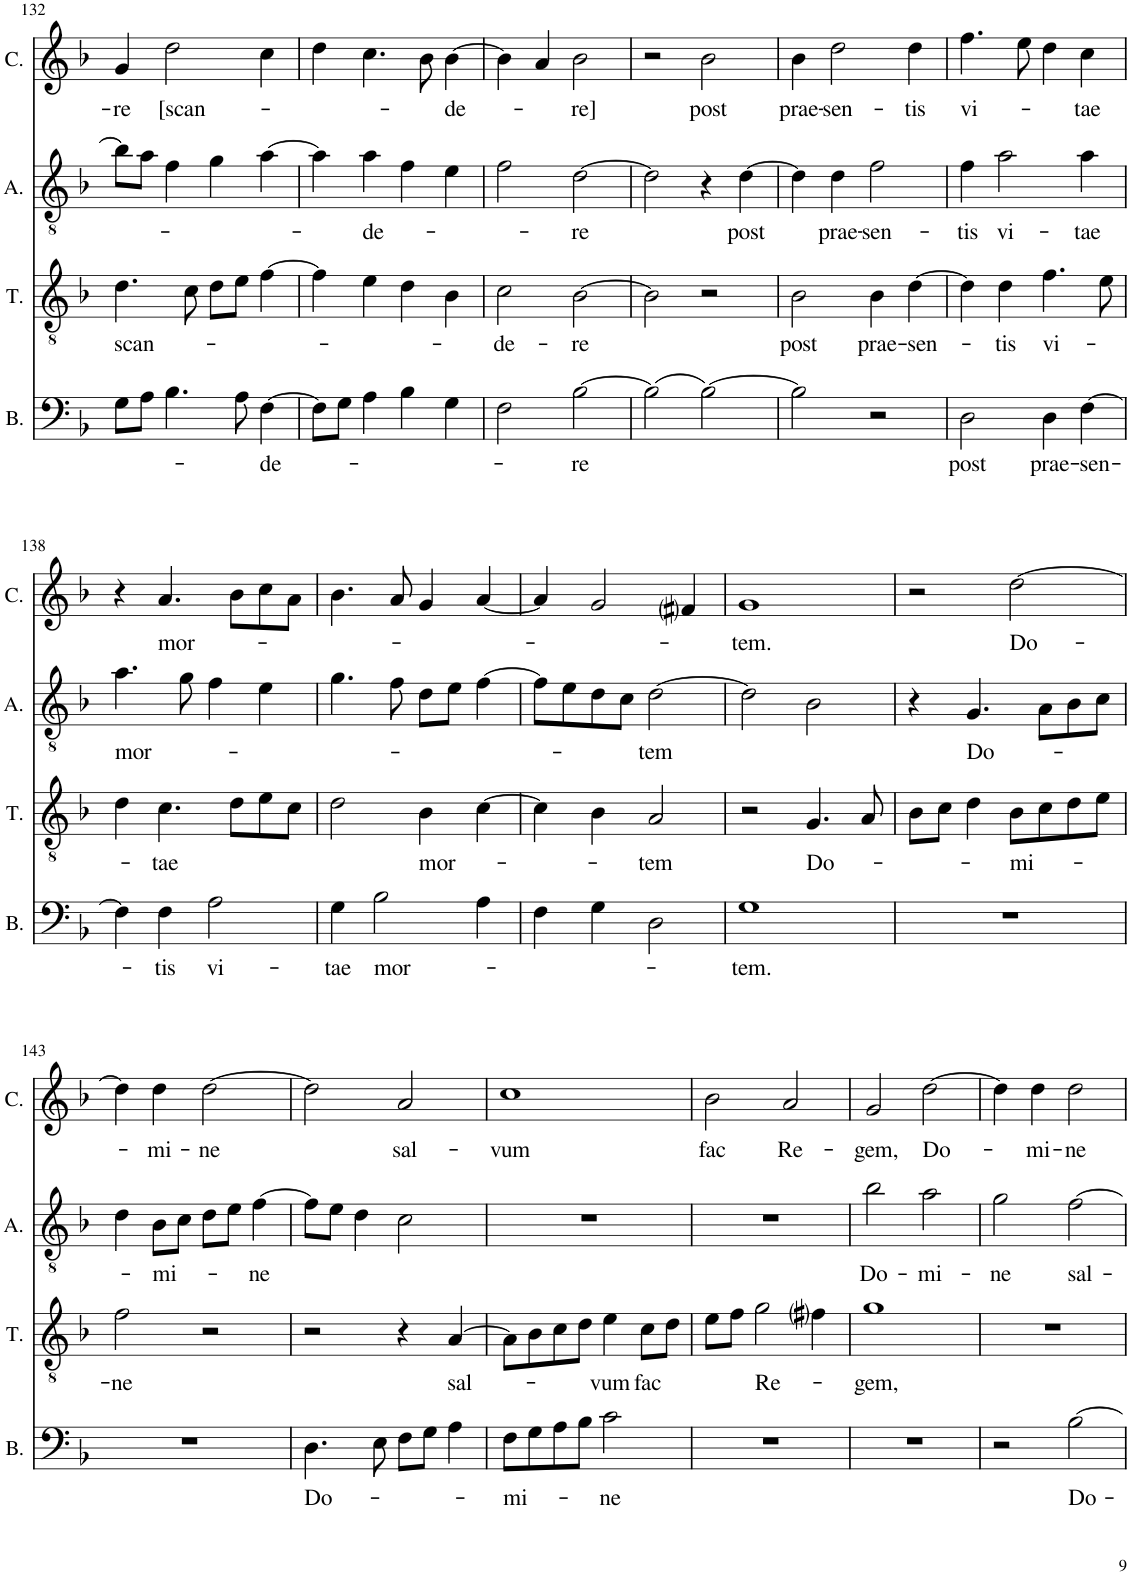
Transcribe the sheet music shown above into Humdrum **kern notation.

**kern	**text	**kern	**text	**kern	**text	**kern	**text
*part4	*part4	*part3	*part3	*part2	*part2	*part1	*part1
*staff4	*staff4	*staff3	*staff3	*staff2	*staff2	*staff1	*staff1
*I"Bassus	*	*I"Tenor	*	*I"Altus	*	*I"Cantus	*
*I'B.	*	*I'T.	*	*I'A.	*	*I'C.	*
!!LO:PB:g=z
*clefF4	*	*clefGv2	*	*clefGv2	*	*clefG2	*
*k[b-]	*	*k[b-]	*	*k[b-]	*	*k[b-]	*
*M2/2	*	*M2/2	*	*M2/2	*	*M2/2	*
*met(c|)	*	*met(c|)	*	*met(c|)	*	*met(c|)	*
=132	=132	=132	=132	=132	=132	=132	=132
!	!	!	!LO:LY:b	!	!	!	!LO:LY:b
8G\L	.	4.d\	scan-	8b-\L]	.	4g/	-re
8A\J	.	.	.	8a\J	.	.	.
!	!	!	!	!	!	!	!LO:LY:b
4.B-\	.	.	.	4f\	.	2dd\	[scan-
.	.	8c\	.	.	.	.	.
.	.	8d\L	.	4g\	.	.	.
8A\	.	8e\J	.	.	.	.	.
!	!LO:LY:b	!	!	!	!	!	!
[4F\	-de-	[4f\	.	[4a\	.	4cc\	.
=133	=133	=133	=133	=133	=133	=133	=133
8F\L]	.	4f\]	.	4a\]	.	4dd\	.
8G\J	.	.	.	.	.	.	.
!	!	!	!	!	!LO:LY:b	!	!
4A\	.	4e\	.	4a\	-de-	4.cc\	.
4B-\	.	4d\	.	4f\	.	.	.
.	.	.	.	.	.	8b-\	.
!	!	!	!	!	!	!	!LO:LY:b
4G\	.	4B-\	.	4e\	.	[4b-\	-de-
=134	=134	=134	=134	=134	=134	=134	=134
!	!	!	!LO:LY:b	!	!	!	!
2F\	.	2c\	-de-	2f\	.	4b-\]	.
.	.	.	.	.	.	4a/	.
!	!LO:LY:b	!	!LO:LY:b	!	!LO:LY:b	!	!LO:LY:b
[2B-\	-re	[2B-\	-re	[2d\	-re	2b-\	-re]
=135	=135	=135	=135	=135	=135	=135	=135
(2B-\]	.	2B-\]	.	2d\]	.	2r	.
!	!	!	!	!	!	!	!LO:LY:b
[2B-\)	.	2r	.	4r	.	2b-\	post
!	!	!	!	!	!LO:LY:b	!	!
.	.	.	.	[4d\	post	.	.
=136	=136	=136	=136	=136	=136	=136	=136
!	!	!	!LO:LY:b	!	!	!	!LO:LY:b
2B-\]	.	2B-\	post	4d\]	.	4b-\	prae-
!	!	!	!	!	!LO:LY:b	!	!LO:LY:b
.	.	.	.	4d\	prae-	2dd\	-sen-
!	!	!	!LO:LY:b	!	!LO:LY:b	!	!
2r	.	4B-\	prae-	2f\	-sen-	.	.
!	!	!	!LO:LY:b	!	!	!	!LO:LY:b
.	.	[4d\	-sen-	.	.	4dd\	-tis
=137	=137	=137	=137	=137	=137	=137	=137
!	!LO:LY:b	!	!	!	!LO:LY:b	!	!LO:LY:b
2D\	post	4d\]	.	4f\	-tis	4.ff\	vi-
!	!	!	!LO:LY:b	!	!LO:LY:b	!	!
.	.	4d\	-tis	2a\	vi-	.	.
.	.	.	.	.	.	8ee\	.
!	!LO:LY:b	!	!LO:LY:b	!	!	!	!
4D\	prae-	4.f\	vi-	.	.	4dd\	.
!	!LO:LY:b	!	!	!	!LO:LY:b	!	!LO:LY:b
[4F\	-sen-	.	.	4a\	-tae	4cc\	-tae
.	.	8e\	.	.	.	.	.
!!LO:LB:g=z
=138	=138	=138	=138	=138	=138	=138	=138
!	!	!	!	!	!LO:LY:b	!	!
4F\]	.	4d\	.	4.a\	mor-	4r	.
!	!LO:LY:b	!	!LO:LY:b	!	!	!	!LO:LY:b
4F\	-tis	4.c\	-tae	.	.	4.a/	mor-
.	.	.	.	8g\	.	.	.
!	!LO:LY:b	!	!	!	!	!	!
2A\	vi-	.	.	4f\	.	.	.
.	.	8d\L	.	.	.	8b-\L	.
.	.	8e\	.	4e\	.	8cc\	.
.	.	8c\J	.	.	.	8a\J	.
=139	=139	=139	=139	=139	=139	=139	=139
!	!LO:LY:b	!	!	!	!	!	!
4G\	-tae	2d\	.	4.g\	.	4.b-\	.
!	!LO:LY:b	!	!	!	!	!	!
2B-\	mor-	.	.	.	.	.	.
.	.	.	.	8f\	.	8a/	.
!	!	!	!LO:LY:b	!	!	!	!
.	.	4B-\	mor-	8d\L	.	4g/	.
.	.	.	.	8e\J	.	.	.
4A\	.	[4c\	.	[4f\	.	[4a/	.
=140	=140	=140	=140	=140	=140	=140	=140
4F\	.	4c\]	.	8f\L]	.	4a/]	.
.	.	.	.	8e\	.	.	.
4G\	.	4B-\	.	8d\	.	2g/	.
.	.	.	.	8c\J	.	.	.
!	!	!	!LO:LY:b	!	!LO:LY:b	!	!
2D\	.	2A/	-tem	[2d\	-tem	.	.
.	.	.	.	.	.	4f#i/	.
=141	=141	=141	=141	=141	=141	=141	=141
!	!LO:LY:b	!	!	!	!	!	!LO:LY:b
1G	tem.	2r	.	2d\]	.	1g	-tem.
!	!	!	!LO:LY:b	!	!	!	!
.	.	4.G/	Do-	2B-\	.	.	.
.	.	8A/	.	.	.	.	.
=142	=142	=142	=142	=142	=142	=142	=142
1r	.	8B-\L	.	4r	.	2r	.
.	.	8c\J	.	.	.	.	.
!	!	!	!	!	!LO:LY:b	!	!
.	.	4d\	.	4.G/	Do-	.	.
!	!	!	!LO:LY:b	!	!	!	!LO:LY:b
.	.	8B-\L	-mi-	.	.	[2dd\	Do-
.	.	8c\	.	8A\L	.	.	.
.	.	8d\	.	8B-\	.	.	.
.	.	8e\J	.	8c\J	.	.	.
!!LO:LB:g=z
=143	=143	=143	=143	=143	=143	=143	=143
!	!	!	!LO:LY:b	!	!	!	!
1r	.	2f\	-ne	4d\	.	4dd\]	.
!	!	!	!	!	!LO:LY:b	!	!LO:LY:b
.	.	.	.	8B-\L	-mi-	4dd\	-mi-
.	.	.	.	8c\J	.	.	.
!	!	!	!	!	!	!	!LO:LY:b
.	.	2r	.	8d\L	.	[2dd\	-ne
.	.	.	.	8e\J	.	.	.
!	!	!	!	!	!LO:LY:b	!	!
.	.	.	.	[4f\	-ne	.	.
=144	=144	=144	=144	=144	=144	=144	=144
!	!LO:LY:b	!	!	!	!	!	!
4.D\	Do-	2r	.	8f\L]	.	2dd\]	.
.	.	.	.	8e\J	.	.	.
.	.	.	.	4d\	.	.	.
8E\	.	.	.	.	.	.	.
!	!	!	!	!	!	!	!LO:LY:b
8F\L	.	4r	.	2c\	.	2a/	sal-
8G\J	.	.	.	.	.	.	.
!	!	!	!LO:LY:b	!	!	!	!
4A\	.	[4A/	sal-	.	.	.	.
=145	=145	=145	=145	=145	=145	=145	=145
!	!LO:LY:b	!	!	!	!	!	!LO:LY:b
8F\L	-mi-	8A\L]	.	1r	.	1cc	-vum
8G\	.	8B-\	.	.	.	.	.
8A\	.	8c\	.	.	.	.	.
8B-\J	.	8d\J	.	.	.	.	.
!	!LO:LY:b	!	!LO:LY:b	!	!	!	!
2c\	-ne	4e\	-vum	.	.	.	.
!	!	!	!LO:LY:b	!	!	!	!
.	.	8c\L	fac	.	.	.	.
.	.	8d\J	.	.	.	.	.
=146	=146	=146	=146	=146	=146	=146	=146
!	!	!	!	!	!	!	!LO:LY:b
1r	.	8e\L	.	1r	.	2b-\	fac
.	.	8f\J	.	.	.	.	.
!	!	!	!LO:LY:b	!	!	!	!
.	.	2g\	Re-	.	.	.	.
!	!	!	!	!	!	!	!LO:LY:b
.	.	.	.	.	.	2a/	Re-
.	.	4f#i\	.	.	.	.	.
=147	=147	=147	=147	=147	=147	=147	=147
!	!	!	!LO:LY:b	!	!LO:LY:b	!	!LO:LY:b
1r	.	1g	-gem,	2b-\	Do-	2g/	-gem,
!	!	!	!	!	!LO:LY:b	!	!LO:LY:b
.	.	.	.	2a\	-mi-	[2dd\	Do-
=148	=148	=148	=148	=148	=148	=148	=148
!	!	!	!	!	!LO:LY:b	!	!
2r	.	1r	.	2g\	-ne	4dd\]	.
!	!	!	!	!	!	!	!LO:LY:b
.	.	.	.	.	.	4dd\	-mi-
!	!LO:LY:b	!	!	!	!LO:LY:b	!	!LO:LY:b
[2B-\	Do-	.	.	[2f\	sal-	2dd\	-ne
=	=	=	=	=	=	=	=
*-	*-	*-	*-	*-	*-	*-	*-
